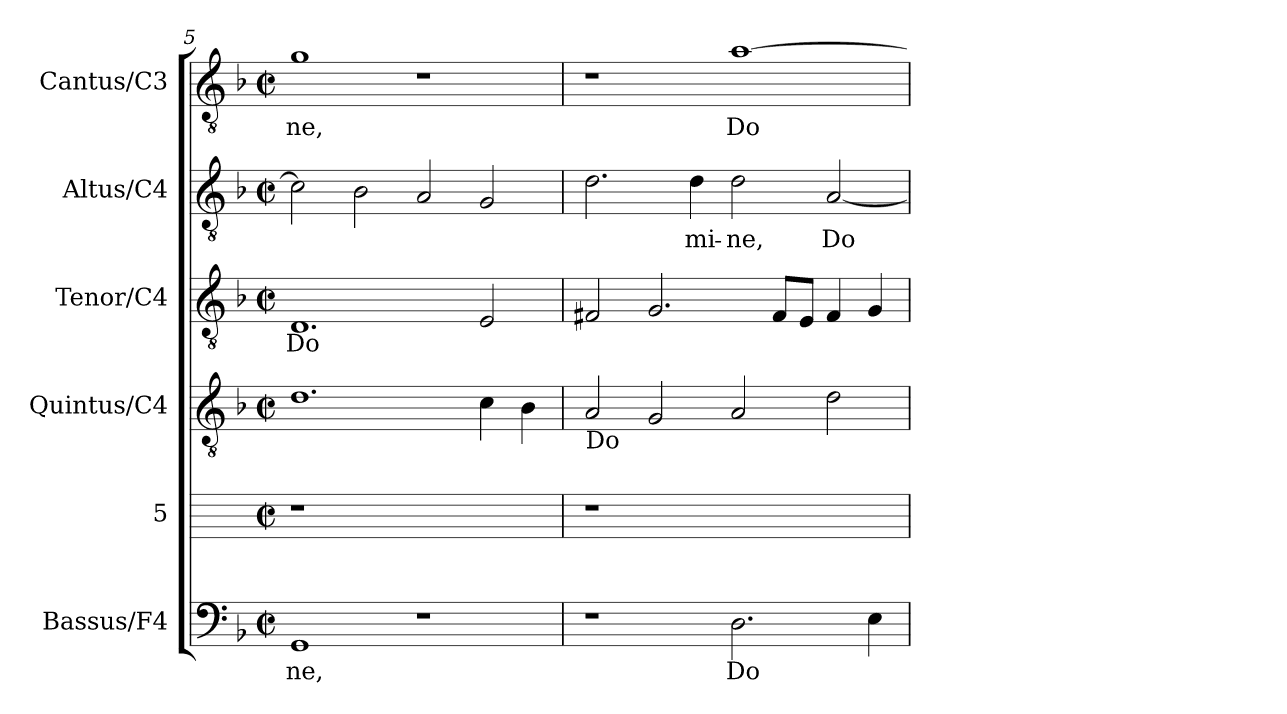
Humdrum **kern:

**kern	**text	**kern	**kern	**kern	**text	**kern	**text	**kern	**text
*part6	*part6	*part5	*part4	*part3	*part3	*part2	*part2	*part1	*part1
*staff6	*staff6	*staff5	*staff4	*staff3	*staff3	*staff2	*staff2	*staff1	*staff1
*I"Bassus/F4	*	*I"5	*I"Quintus/C4	*I"Tenor/C4	*	*I"Altus/C4	*	*I"Cantus/C3	*
*I'B	*	*	*	*I'T	*	*I'A	*	*I'C	*
*clefF4	*	*	*clefGv2	*clefGv2	*	*clefGv2	*	*clefGv2	*
*k[b-]	*	*k[]	*k[b-]	*k[b-]	*	*k[b-]	*	*k[b-]	*
*F:	*	*C:	*F:	*F:	*	*F:	*	*F:	*
*M2/2	*	*M2/2	*M2/2	*M2/2	*	*M2/2	*	*M2/2	*
*met(c|)	*	*met(c|)	*met(c|)	*met(c|)	*	*met(c|)	*	*met(c|)	*
=5	=5	=5	=5	=5	=5	=5	=5	=5	=5
!	!LO:LY:b:cj	!	!	!	!LO:LY:b:cj	!	!LO:LY:b:cj	!	!LO:LY:b:cj
1GG	-ne,	1r	1.d	1.D	Do-	2c\]	--	1g	-ne,
!	!	!	!	!	!	!	!LO:LY:b:cj	!	!
.	.	.	.	.	.	2B-\	--	.	.
!	!	!	!	!	!	!	!LO:LY:b:cj	!	!
1r	.	1ryy	.	.	.	2A/	--	1r	.
!	!	!	!	!	!LO:LY:b:cj	!	!LO:LY:b:cj	!	!
.	.	.	4c\	2E/	--	2G/	--	.	.
.	.	.	4B-\	.	.	.	.	.	.
=6	=6	=6	=6	=6	=6	=6	=6	=6	=6
!	!	!	!LO:TX:b:t=Do	!	!	!	!	!	!
!	!	!	!	!	!LO:LY:b:cj	!	!LO:LY:b:cj	!	!
1r	.	1r	2A/	2F#X/	--	2.d\	--	1r	.
!	!	!	!	!	!LO:LY:b:cj	!	!	!	!
.	.	.	2G/	2.G/	--	.	.	.	.
!	!	!	!	!	!	!	!LO:LY:b:cj	!	!
.	.	.	.	.	.	4d\	-mi-	.	.
!	!LO:LY:b:cj	!	!	!	!	!	!LO:LY:b:cj	!	!LO:LY:b:cj
2.D\	Do-	1ryy	2A/	.	.	2d\	-ne,	[<1a	Do-
!	!	!	!	!	!LO:LY:b:cj	!	!	!	!
.	.	.	.	8F#/L	--	.	.	.	.
!	!	!	!	!	!LO:LY:b:cj	!	!	!	!
.	.	.	.	8E/J	--	.	.	.	.
!	!	!	!	!	!LO:LY:b:cj	!	!LO:LY:b:cj	!	!
.	.	.	2d\	4F#/	--	[<2A/	Do-	.	.
!	!LO:LY:b:cj	!	!	!	!LO:LY:b:cj	!	!	!	!
4E\	--	.	.	4G/	--	.	.	.	.
=	=	=	=	=	=	=	=	=	=
*-	*-	*-	*-	*-	*-	*-	*-	*-	*-
